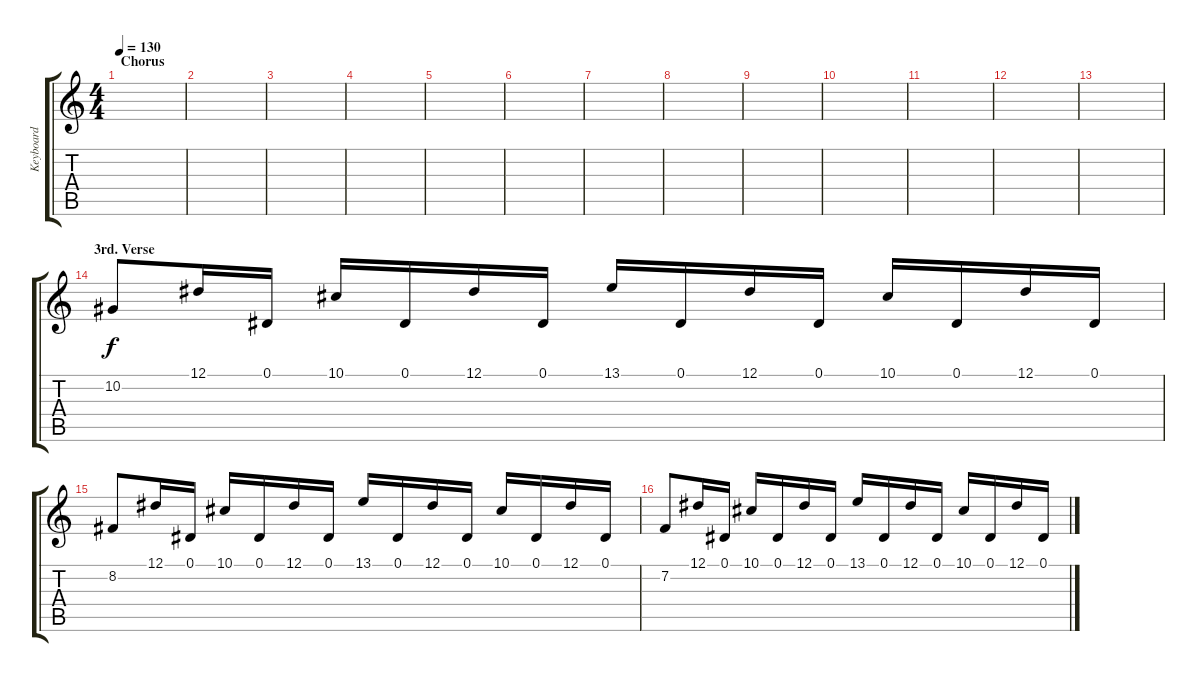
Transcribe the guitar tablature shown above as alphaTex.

\track ("Keyboard" "Keyboard") {instrument celesta}
\staff {score tabs}
\tuning (Eb4 Bb3 Gb3 Db3 Ab2 Eb2) {hide}
\ts (4 4)
\section ("" "Chorus")
\tempo 130
\clef g2
\ks c
|
|
|
|
|
|
|
|
|
|
|
|
|
\section ("" "3rd. Verse")
10.2.8 12.1.16 0.1.16 10.1.16 0.1.16 12.1.16 0.1.16 13.1.16 0.1.16 12.1.16 0.1.16 10.1.16 0.1.16 12.1.16 0.1.16 |
8.2.8 12.1.16 0.1.16 10.1.16 0.1.16 12.1.16 0.1.16 13.1.16 0.1.16 12.1.16 0.1.16 10.1.16 0.1.16 12.1.16 0.1.16 |
7.2.8 12.1.16 0.1.16 10.1.16 0.1.16 12.1.16 0.1.16 13.1.16 0.1.16 12.1.16 0.1.16 10.1.16 0.1.16 12.1.16 0.1.16
